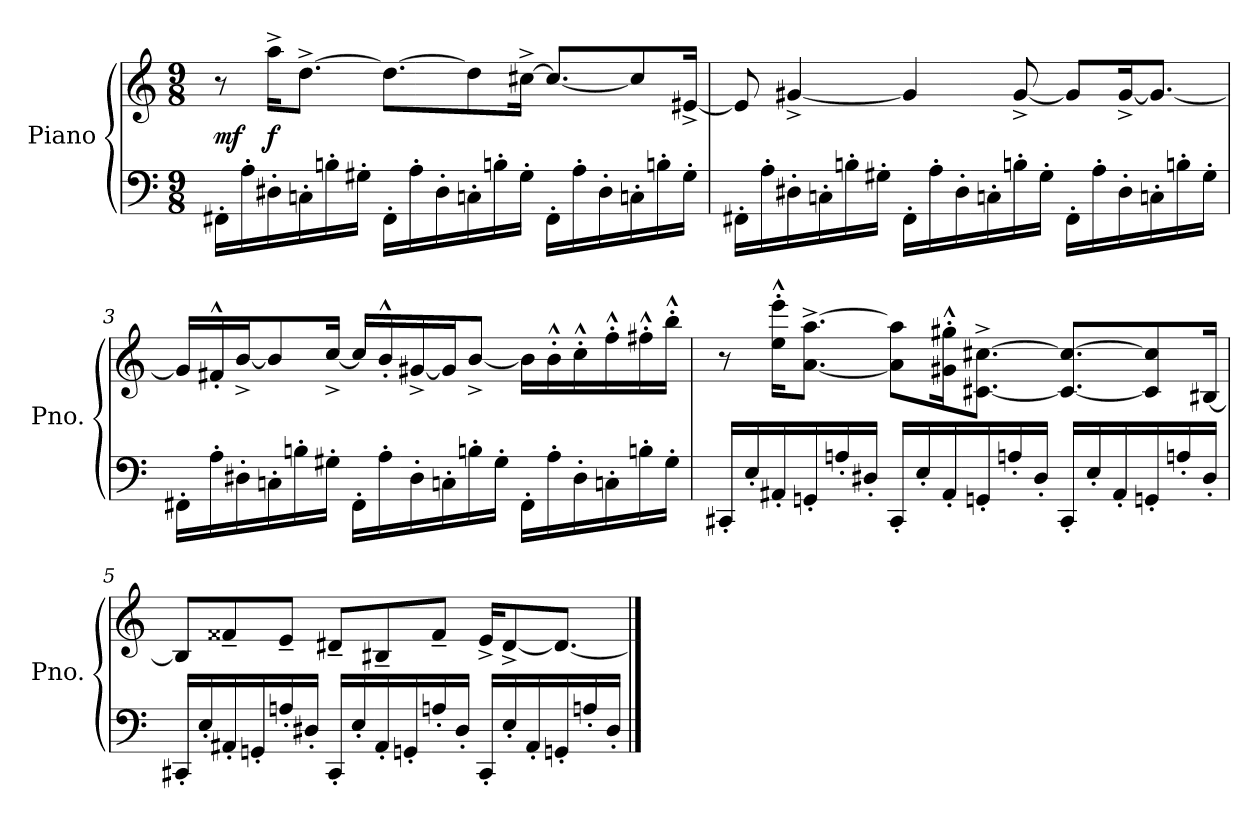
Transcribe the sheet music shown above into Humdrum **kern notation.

**kern	**kern	**dynam
*part1	*part1	*part1
*staff2	*staff1	*staff1/2
*I"Piano	*	*
*I'Pno.	*	*
*clefF4	*clefG2	*
*k[]	*k[]	*
*M9/8	*M9/8	*
=1	=1	=1
16FF#X'LL	8r	mf
16A'	.	.
16D#X'	16aa^KL	f
16Cn'	[8.dd^J	.
16Bn'	.	.
16G#X'JJ	.	.
16FF#'LL	8.ddL_	.
16A'	.	.
16D#'	.	.
16Cn'	8dd]	.
16Bn'	.	.
16G#'JJ	[16cc#X^Jk	.
16FF#'LL	8.cc#L_	.
16A'	.	.
16D#'	.	.
16Cn'	8cc#]	.
16Bn'	.	.
16G#'JJ	[16e#X^Jk	.
=2	=2	=2
16FF#X'LL	8e#]	.
16A'	.	.
16D#X'	[4g#X^	.
16Cn'	.	.
16Bn'	.	.
16G#X'JJ	.	.
16FF#'LL	4g#]	.
16A'	.	.
16D#'	.	.
16Cn'	.	.
16Bn'	[8g#^	.
16G#'JJ	.	.
16FF#'LL	8g#L]	.
16A'	.	.
16D#'	[16g#^K	.
16Cn'	8.g#J_	.
16Bn'	.	.
16G#'JJ	.	.
=3	=3	=3
16FF#X'LL	16g#LL]	.
16A'	16f#X'^^	.
16D#X'	[16b^J	.
16Cn'	8b]	.
16Bn'	.	.
16G#X'JJ	[16cc^Jk	.
16FF#'LL	16ccLL]	.
16A'	16b'^^	.
16D#'	[16g#X^	.
16Cn'	16g#J]	.
16Bn'	[8b^J	.
16G#'JJ	.	.
16FF#'LL	16bLL]	.
16A'	16b'^^	.
16D#'	16cc'^^	.
16Cn'	16ff'^^	.
16Bn'	16ff#X'^^	.
16G#'JJ	16bb'^^JJ	.
=4	=4	=4
16CC#X'LL	8r	.
16E'	.	.
16AA#X'	16ee'^^ 16eee'^^KL	.
16GGn'	[8.a^ [8.aa^J	.
16An'	.	.
16D#X'JJ	.	.
16CC#'LL	8a] 8aa]L	.
16E'	.	.
16AA#'	16g#X'^^ 16gg#X'^^K	.
16GGn'	[8.c#X^ [8.cc#X^J	.
16An'	.	.
16D#'JJ	.	.
16CC#'LL	8.c#_ 8.cc#_L	.
16E'	.	.
16AA#'	.	.
16GGn'	8c#] 8cc#]	.
16An'	.	.
16D#'JJ	[16B#XJk	.
=5	=5	=5
16CC#X'LL	8B#L]	.
16E'	.	.
16AA#X'	8f##X~	.
16GGn'	.	.
16An'	8e~J	.
16D#X'JJ	.	.
16CC#'LL	8d#X~L	.
16E'	.	.
16AA#'	8B#X~	.
16GGn'	.	.
16An'	8f##~J	.
16D#'JJ	.	.
16CC#'LL	16e^KL	.
16E'	[8d#^	.
16AA#'	.	.
16GGn'	8.d#J_	.
16An'	.	.
16D#'JJ	.	.
==	==	==
*-	*-	*-
